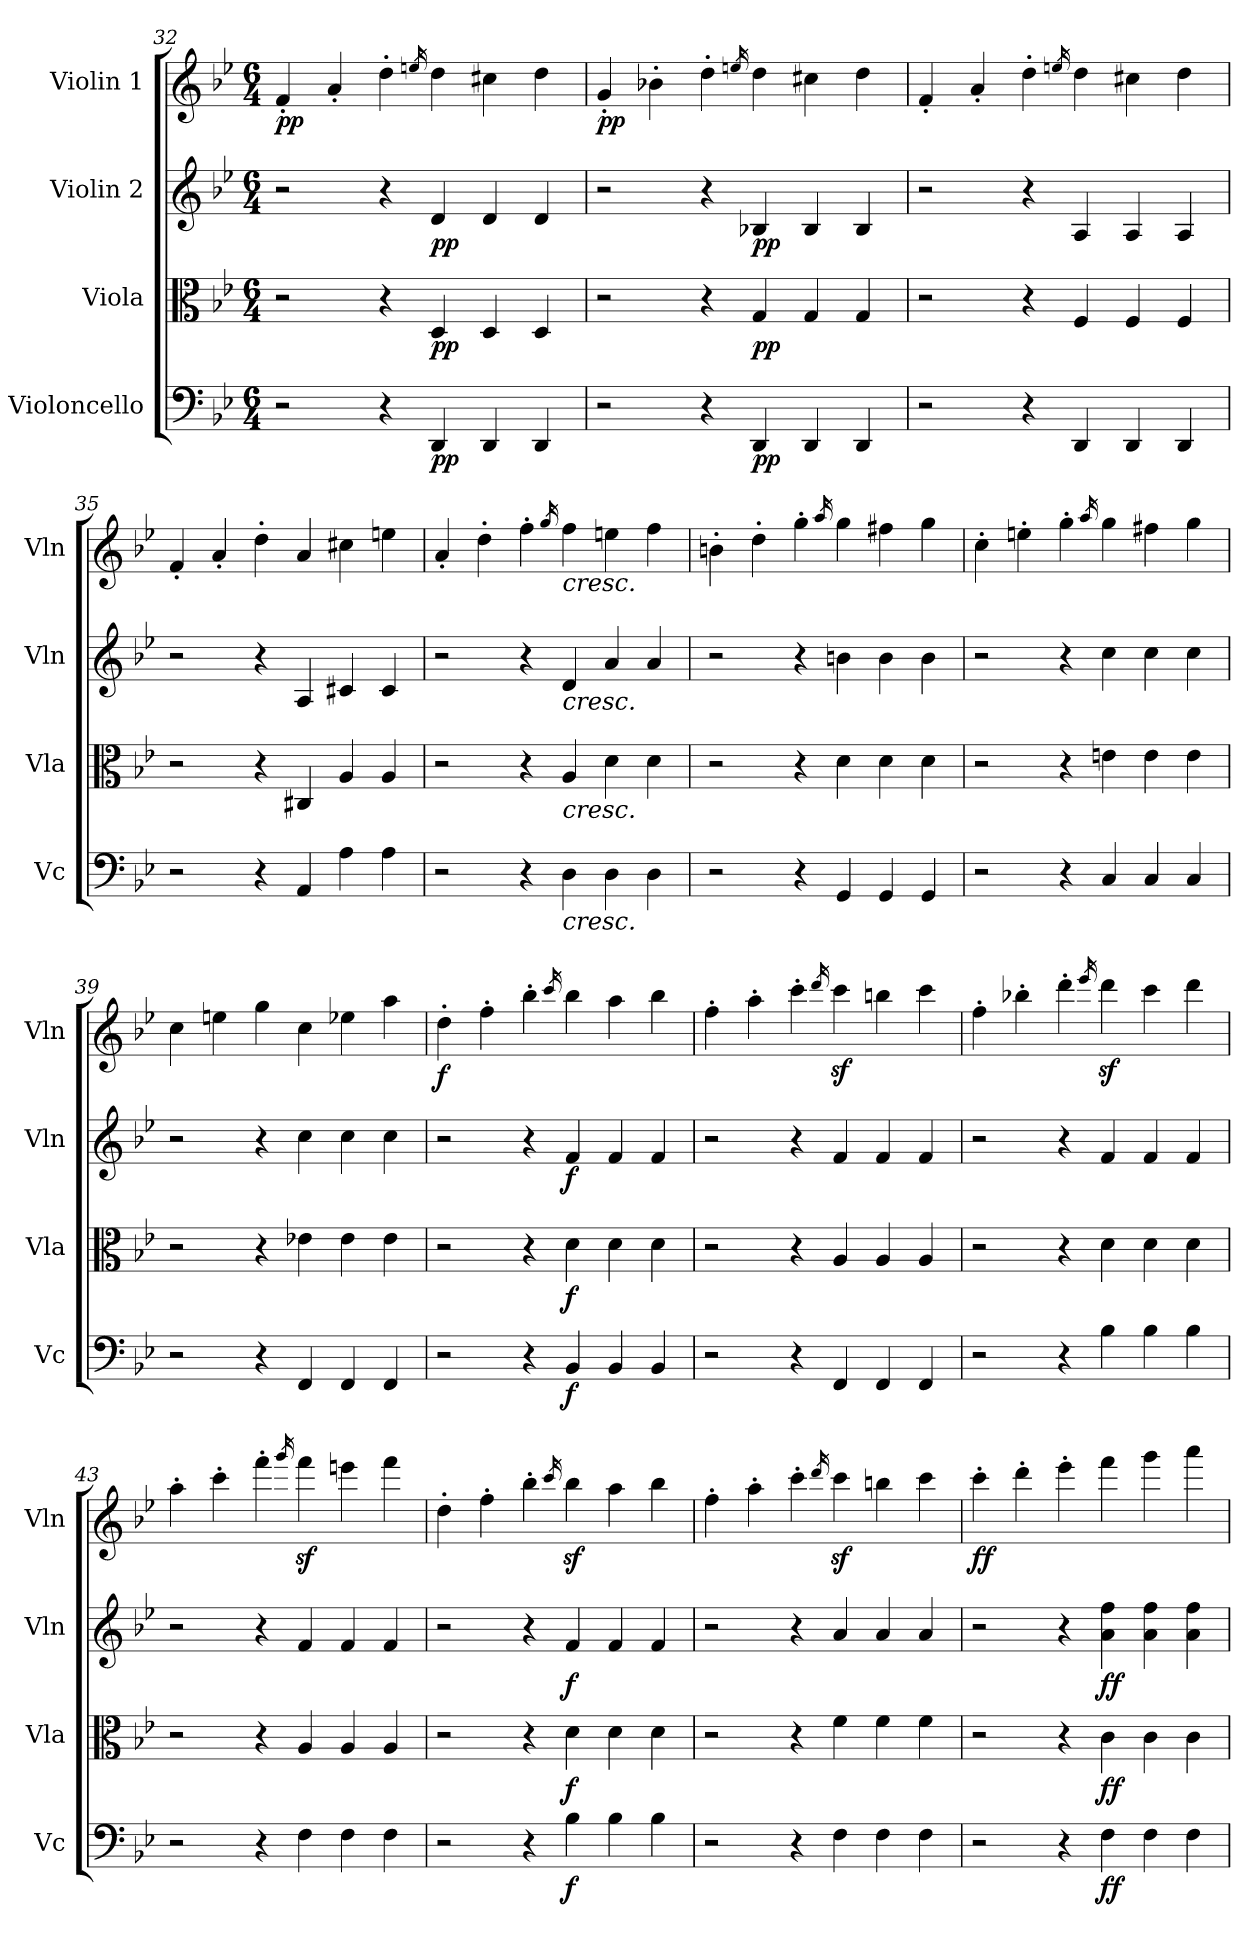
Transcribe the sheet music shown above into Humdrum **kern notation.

**kern	**dynam	**kern	**dynam	**kern	**dynam	**kern	**dynam
*part4	*part4	*part3	*part3	*part2	*part2	*part1	*part1
*staff4	*staff4	*staff3	*staff3	*staff2	*staff2	*staff1	*staff1
*I"Violoncello	*	*I"Viola	*	*I"Violin 2	*	*I"Violin 1	*
*I'Vc	*	*I'Vla	*	*I'Vln	*	*I'Vln	*
*clefF4	*	*clefC3	*	*clefG2	*	*clefG2	*
*k[b-e-]	*	*k[b-e-]	*	*k[b-e-]	*	*k[b-e-]	*
*M6/4	*	*M6/4	*	*M6/4	*	*M6/4	*
=32	=32	=32	=32	=32	=32	=32	=32
!	!	!	!	!	!	!	!LO:DY:b
2r	.	2r	.	2r	.	4f'/	pp
.	.	.	.	.	.	4a'/	.
4r	.	4r	.	4r	.	4dd'\	.
.	.	.	.	.	.	16qeen/	.
!	!LO:DY:b	!	!LO:DY:b	!	!LO:DY:b	!	!
4DD/	pp	4D/	pp	4d/	pp	4dd\	.
4DD/	.	4D/	.	4d/	.	4cc#X\	.
4DD/	.	4D/	.	4d/	.	4dd\	.
!!LO:LB:g=z
=33	=33	=33	=33	=33	=33	=33	=33
!	!	!	!	!	!	!	!LO:DY:b
2r	.	2r	.	2r	.	4g'/	pp
.	.	.	.	.	.	4b-X'\	.
4r	.	4r	.	4r	.	4dd'\	.
.	.	.	.	.	.	16qeen/	.
!	!LO:DY:b	!	!LO:DY:b	!	!LO:DY:b	!	!
4DD/	pp	4G/	pp	4B-X/	pp	4dd\	.
4DD/	.	4G/	.	4B-/	.	4cc#X\	.
4DD/	.	4G/	.	4B-/	.	4dd\	.
!!LO:PB:g=z
=34	=34	=34	=34	=34	=34	=34	=34
2r	.	2r	.	2r	.	4f'/	.
.	.	.	.	.	.	4a'/	.
4r	.	4r	.	4r	.	4dd'\	.
.	.	.	.	.	.	16qeen/	.
4DD/	.	4F/	.	4A/	.	4dd\	.
4DD/	.	4F/	.	4A/	.	4cc#X\	.
4DD/	.	4F/	.	4A/	.	4dd\	.
=35	=35	=35	=35	=35	=35	=35	=35
2r	.	2r	.	2r	.	4f'/	.
.	.	.	.	.	.	4a'/	.
4r	.	4r	.	4r	.	4dd'\	.
4AA/	.	4C#X/	.	4A/	.	4a/	.
4A\	.	4A/	.	4c#X/	.	4cc#X\	.
4A\	.	4A/	.	4c#/	.	4een\	.
=36	=36	=36	=36	=36	=36	=36	=36
2r	.	2r	.	2r	.	4a'/	.
.	.	.	.	.	.	4dd'\	.
4r	.	4r	.	4r	.	4ff'\	.
.	.	.	.	.	.	16qgg/	.
!	!	!	!	!	!	!LO:TX:b:i:t=cresc.	!
!	!	!	!	!LO:TX:b:i:t=cresc.	!	!	!
!	!	!LO:TX:b:i:t=cresc.	!	!	!	!	!
!LO:TX:b:i:t=cresc.	!	!	!	!	!	!	!
4D\	.	4A/	.	4d/	.	4ff\	.
4D\	.	4d\	.	4a/	.	4een\	.
4D\	.	4d\	.	4a/	.	4ff\	.
=37	=37	=37	=37	=37	=37	=37	=37
2r	.	2r	.	2r	.	4bn'\	.
.	.	.	.	.	.	4dd'\	.
4r	.	4r	.	4r	.	4gg'\	.
.	.	.	.	.	.	16qaa/	.
4GG/	.	4d\	.	4bn\	.	4gg\	.
4GG/	.	4d\	.	4b\	.	4ff#X\	.
4GG/	.	4d\	.	4b\	.	4gg\	.
=38	=38	=38	=38	=38	=38	=38	=38
2r	.	2r	.	2r	.	4cc'\	.
.	.	.	.	.	.	4een'\	.
4r	.	4r	.	4r	.	4gg'\	.
.	.	.	.	.	.	16qaa/	.
4C/	.	4en\	.	4cc\	.	4gg\	.
4C/	.	4e\	.	4cc\	.	4ff#X\	.
4C/	.	4e\	.	4cc\	.	4gg\	.
=39	=39	=39	=39	=39	=39	=39	=39
2r	.	2r	.	2r	.	4cc\	.
.	.	.	.	.	.	4een\	.
4r	.	4r	.	4r	.	4gg\	.
4FF/	.	4e-X\	.	4cc\	.	4cc\	.
4FF/	.	4e-\	.	4cc\	.	4ee-X\	.
4FF/	.	4e-\	.	4cc\	.	4aa\	.
!!LO:LB:g=z
=40	=40	=40	=40	=40	=40	=40	=40
!	!	!	!	!	!	!	!LO:DY:b
2r	.	2r	.	2r	.	4dd'\	f
.	.	.	.	.	.	4ff'\	.
4r	.	4r	.	4r	.	4bb-'\	.
.	.	.	.	.	.	16qccc/	.
!	!LO:DY:b	!	!LO:DY:b	!	!LO:DY:b	!	!
4BB-/	f	4d\	f	4f/	f	4bb-\	.
4BB-/	.	4d\	.	4f/	.	4aa\	.
4BB-/	.	4d\	.	4f/	.	4bb-\	.
!!LO:LB:g=z
=41	=41	=41	=41	=41	=41	=41	=41
2r	.	2r	.	2r	.	4ff'\	.
.	.	.	.	.	.	4aa'\	.
4r	.	4r	.	4r	.	4ccc'\	.
.	.	.	.	.	.	16qddd/	.
4FF/	.	4A/	.	4f/	.	4cccz<\	.
4FF/	.	4A/	.	4f/	.	4bbn\	.
4FF/	.	4A/	.	4f/	.	4ccc\	.
=42	=42	=42	=42	=42	=42	=42	=42
2r	.	2r	.	2r	.	4ff'\	.
.	.	.	.	.	.	4bb-X'\	.
4r	.	4r	.	4r	.	4ddd'\	.
.	.	.	.	.	.	16qeee-/	.
4B-\	.	4d\	.	4f/	.	4dddz<\	.
4B-\	.	4d\	.	4f/	.	4ccc\	.
4B-\	.	4d\	.	4f/	.	4ddd\	.
=43	=43	=43	=43	=43	=43	=43	=43
2r	.	2r	.	2r	.	4aa'\	.
.	.	.	.	.	.	4ccc'\	.
4r	.	4r	.	4r	.	4fff'\	.
.	.	.	.	.	.	16qggg/	.
4F\	.	4A/	.	4f/	.	4fffz<\	.
4F\	.	4A/	.	4f/	.	4eeen\	.
4F\	.	4A/	.	4f/	.	4fff\	.
=44	=44	=44	=44	=44	=44	=44	=44
2r	.	2r	.	2r	.	4dd'\	.
.	.	.	.	.	.	4ff'\	.
4r	.	4r	.	4r	.	4bb-'\	.
.	.	.	.	.	.	16qccc/	.
!	!LO:DY:b	!	!LO:DY:b	!	!LO:DY:b	!	!
4B-\	f	4d\	f	4f/	f	4bb-z<\	.
4B-\	.	4d\	.	4f/	.	4aa\	.
4B-\	.	4d\	.	4f/	.	4bb-\	.
=45	=45	=45	=45	=45	=45	=45	=45
2r	.	2r	.	2r	.	4ff'\	.
.	.	.	.	.	.	4aa'\	.
4r	.	4r	.	4r	.	4ccc'\	.
.	.	.	.	.	.	16qddd/	.
4F\	.	4f\	.	4a/	.	4cccz<\	.
4F\	.	4f\	.	4a/	.	4bbn\	.
4F\	.	4f\	.	4a/	.	4ccc\	.
=46	=46	=46	=46	=46	=46	=46	=46
!	!	!	!	!	!	!	!LO:DY:b
2r	.	2r	.	2r	.	4ccc'\	ff
.	.	.	.	.	.	4ddd'\	.
4r	.	4r	.	4r	.	4eee-'\	.
!	!LO:DY:b	!	!LO:DY:b	!	!LO:DY:b	!	!
4F\	ff	4c\	ff	4a\ 4ff\	ff	4fff\	.
4F\	.	4c\	.	4a\ 4ff\	.	4ggg\	.
4F\	.	4c\	.	4a\ 4ff\	.	4aaa\	.
=	=	=	=	=	=	=	=
*-	*-	*-	*-	*-	*-	*-	*-
